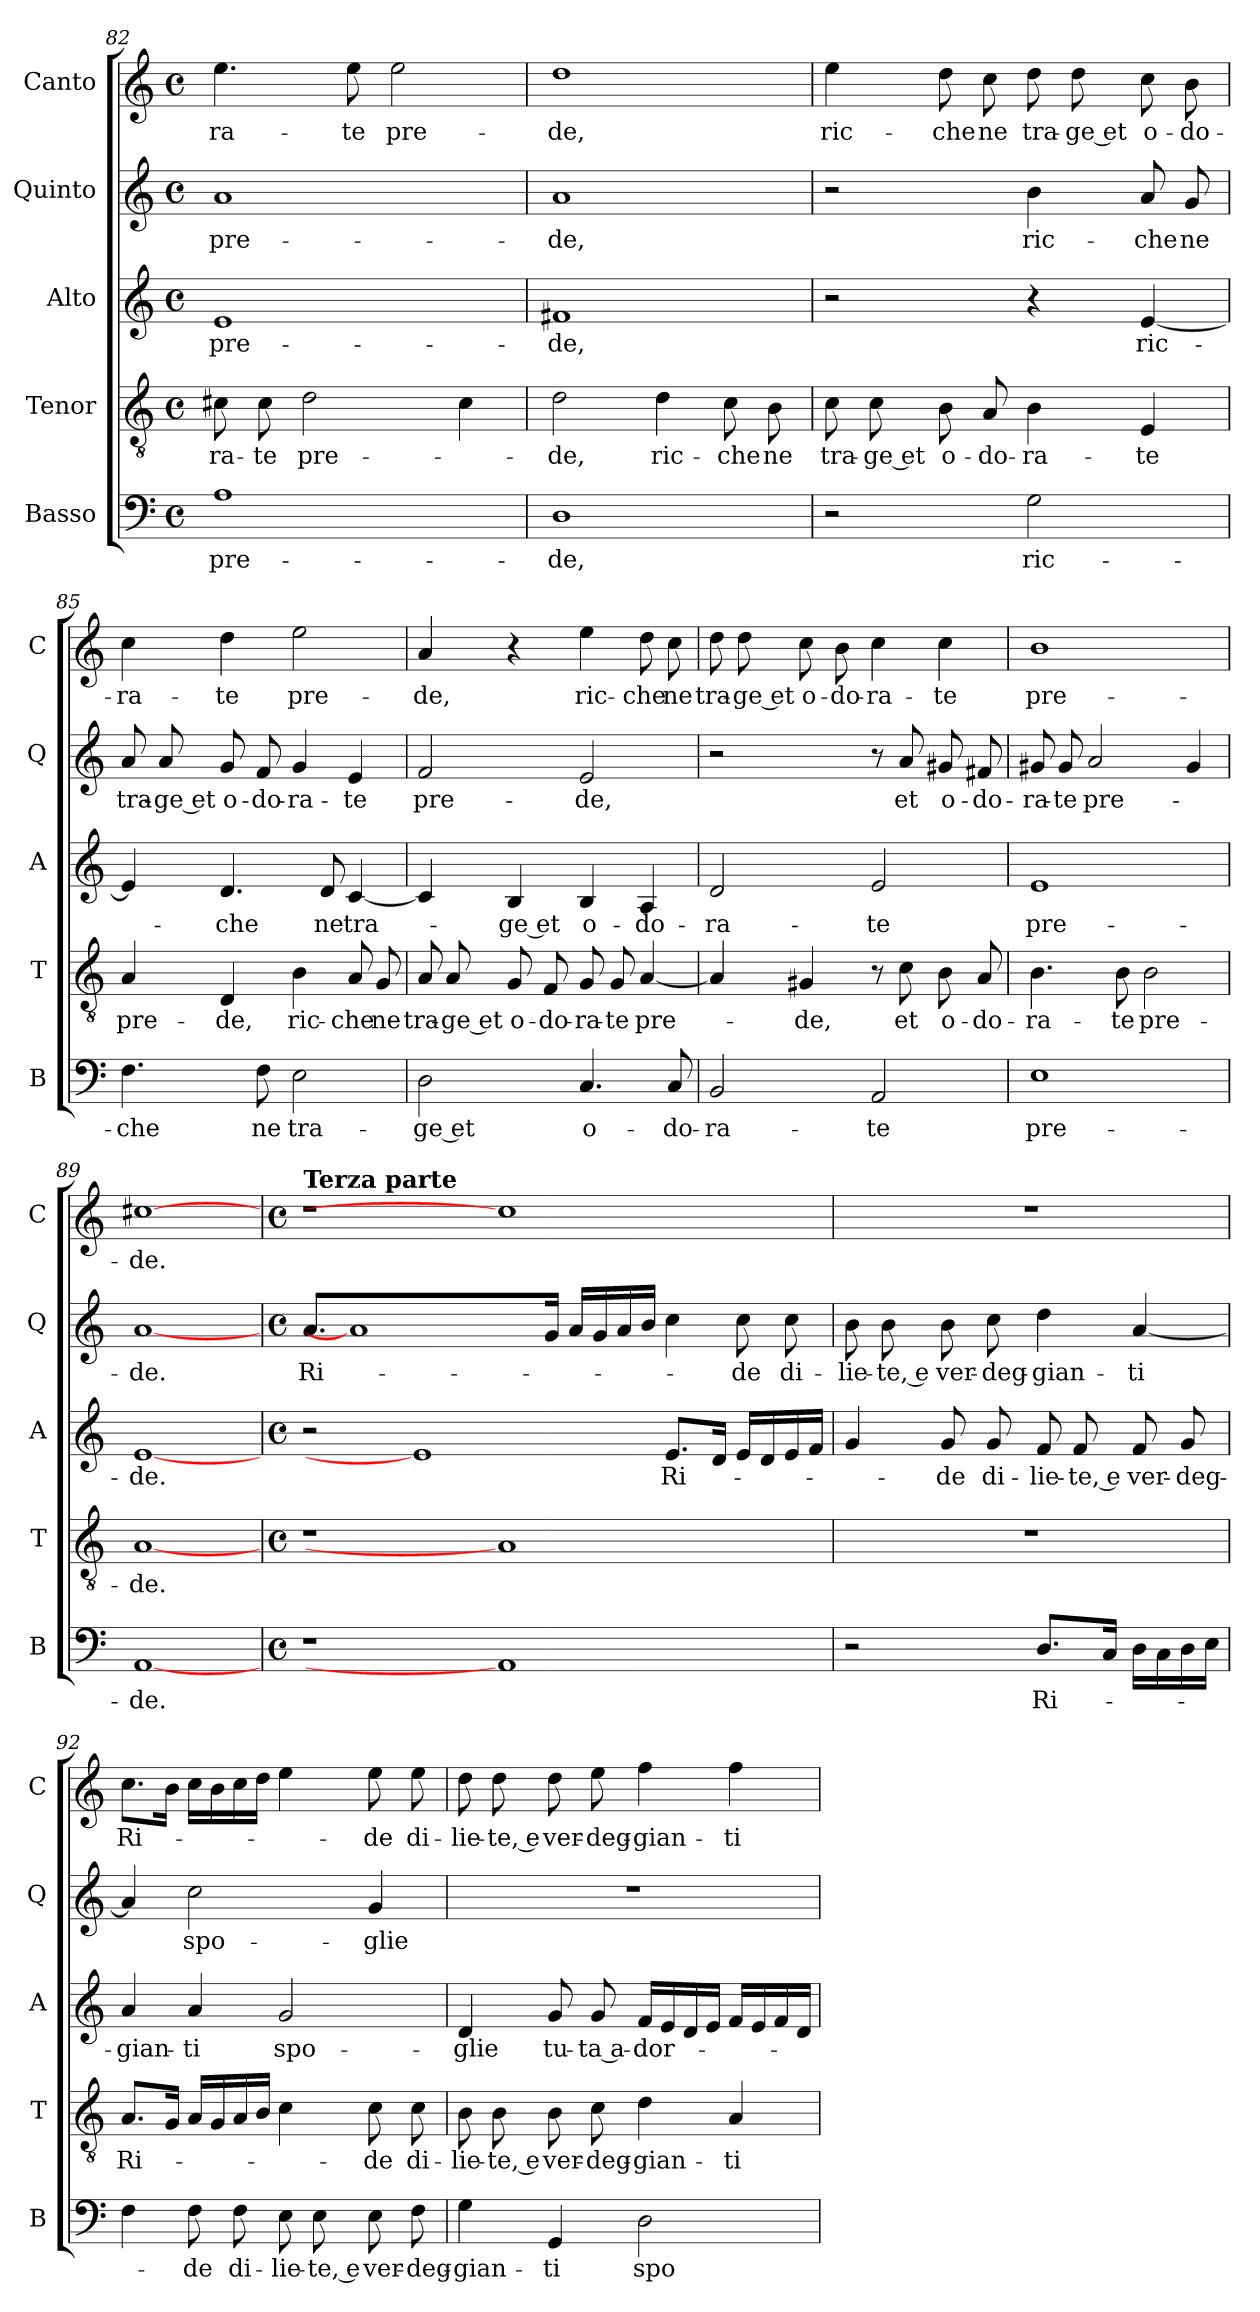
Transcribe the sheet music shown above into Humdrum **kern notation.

**kern	**text	**kern	**text	**kern	**text	**kern	**text	**kern	**text
*part5	*part5	*part4	*part4	*part3	*part3	*part2	*part2	*part1	*part1
*staff5	*staff5	*staff4	*staff4	*staff3	*staff3	*staff2	*staff2	*staff1	*staff1
*I"Basso	*	*I"Tenor	*	*I"Alto	*	*I"Quinto	*	*I"Canto	*
*I'B	*	*I'T	*	*I'A	*	*I'Q	*	*I'C	*
!!LO:LB:g=z
*clefF4	*	*clefGv2	*	*clefG2	*	*clefG2	*	*clefG2	*
*k[]	*	*k[]	*	*k[]	*	*k[]	*	*k[]	*
*C:	*	*C:	*	*C:	*	*C:	*	*C:	*
*M4/4	*	*M4/4	*	*M4/4	*	*M4/4	*	*M4/4	*
*met(c)	*	*met(c)	*	*met(c)	*	*met(c)	*	*met(c)	*
=82	=82	=82	=82	=82	=82	=82	=82	=82	=82
!	!LO:LY:b	!	!LO:LY:b	!	!LO:LY:b	!	!LO:LY:b	!	!LO:LY:b
1A	pre-	8c#X\	-ra-	1e	pre-	1a	pre-	4.ee\	-ra-
!	!	!	!LO:LY:b	!	!	!	!	!	!
.	.	8c#\	-te	.	.	.	.	.	.
!	!	!	!LO:LY:b	!	!	!	!	!	!
.	.	2d\	pre-	.	.	.	.	.	.
!	!	!	!	!	!	!	!	!	!LO:LY:b
.	.	.	.	.	.	.	.	8ee\	-te
!	!	!	!	!	!	!	!	!	!LO:LY:b
.	.	.	.	.	.	.	.	2ee\	pre-
.	.	4c#\	.	.	.	.	.	.	.
=83	=83	=83	=83	=83	=83	=83	=83	=83	=83
!	!LO:LY:b	!	!LO:LY:b	!	!LO:LY:b	!	!LO:LY:b	!	!LO:LY:b
1D	-de,	2d\	-de,	1f#X	-de,	1a	-de,	1dd	-de,
!	!	!	!LO:LY:b	!	!	!	!	!	!
.	.	4d\	ric-	.	.	.	.	.	.
!	!	!	!LO:LY:b	!	!	!	!	!	!
.	.	8c\	-che	.	.	.	.	.	.
!	!	!	!LO:LY:b	!	!	!	!	!	!
.	.	8B\	ne	.	.	.	.	.	.
=84	=84	=84	=84	=84	=84	=84	=84	=84	=84
!	!	!	!LO:LY:b	!	!	!	!	!	!LO:LY:b
2r	.	8c\	tra-	2r	.	2r	.	4ee\	ric-
!	!	!	!LO:LY:b	!	!	!	!	!	!
.	.	8c\	-ge et	.	.	.	.	.	.
!	!	!	!LO:LY:b	!	!	!	!	!	!LO:LY:b
.	.	8B\	o-	.	.	.	.	8dd\	-che
!	!	!	!LO:LY:b	!	!	!	!	!	!LO:LY:b
.	.	8A/	-do-	.	.	.	.	8cc\	ne
!	!LO:LY:b	!	!LO:LY:b	!	!	!	!LO:LY:b	!	!LO:LY:b
2G\	ric-	4B\	-ra-	4r	.	4b\	ric-	8dd\	tra-
!	!	!	!	!	!	!	!	!	!LO:LY:b
.	.	.	.	.	.	.	.	8dd\	-ge et
!	!	!	!LO:LY:b	!	!LO:LY:b	!	!LO:LY:b	!	!LO:LY:b
.	.	4E/	-te	[4e/	ric-	8a/	-che	8cc\	o-
!	!	!	!	!	!	!	!LO:LY:b	!	!LO:LY:b
.	.	.	.	.	.	8g/	ne	8b\	-do-
=85	=85	=85	=85	=85	=85	=85	=85	=85	=85
!	!LO:LY:b	!	!LO:LY:b	!	!	!	!LO:LY:b	!	!LO:LY:b
4.F\	-che	4A/	pre-	4e/]	.	8a/	tra-	4cc\	-ra-
!	!	!	!	!	!	!	!LO:LY:b	!	!
.	.	.	.	.	.	8a/	-ge et	.	.
!	!	!	!LO:LY:b	!	!LO:LY:b	!	!LO:LY:b	!	!LO:LY:b
.	.	4D/	-de,	4.d/	-che	8g/	o-	4dd\	-te
!	!LO:LY:b	!	!	!	!	!	!LO:LY:b	!	!
8F\	ne	.	.	.	.	8f/	-do-	.	.
!	!LO:LY:b	!	!LO:LY:b	!	!	!	!LO:LY:b	!	!LO:LY:b
2E\	tra-	4B\	ric-	.	.	4g/	-ra-	2ee\	pre-
!	!	!	!	!	!LO:LY:b	!	!	!	!
.	.	.	.	8d/	ne	.	.	.	.
!	!	!	!LO:LY:b	!	!LO:LY:b	!	!LO:LY:b	!	!
.	.	8A/	-che	[4c/	tra-	4e/	-te	.	.
!	!	!	!LO:LY:b	!	!	!	!	!	!
.	.	8G/	ne	.	.	.	.	.	.
!!LO:LB:g=z
=86	=86	=86	=86	=86	=86	=86	=86	=86	=86
!	!LO:LY:b	!	!LO:LY:b	!	!	!	!LO:LY:b	!	!LO:LY:b
2D\	-ge et	8A/	tra-	4c/]	.	2f/	pre-	4a/	-de,
!	!	!	!LO:LY:b	!	!	!	!	!	!
.	.	8A/	-ge et	.	.	.	.	.	.
!	!	!	!LO:LY:b	!	!LO:LY:b	!	!	!	!
.	.	8G/	o-	4B/	-ge et	.	.	4r	.
!	!	!	!LO:LY:b	!	!	!	!	!	!
.	.	8F/	-do-	.	.	.	.	.	.
!	!LO:LY:b	!	!LO:LY:b	!	!LO:LY:b	!	!LO:LY:b	!	!LO:LY:b
4.C/	o-	8G/	-ra-	4B/	o-	2e/	-de,	4ee\	ric-
!	!	!	!LO:LY:b	!	!	!	!	!	!
.	.	8G/	-te	.	.	.	.	.	.
!	!	!	!LO:LY:b	!	!LO:LY:b	!	!	!	!LO:LY:b
.	.	[4A/	pre-	4A/	-do-	.	.	8dd\	-che
!	!LO:LY:b	!	!	!	!	!	!	!	!LO:LY:b
8C/	-do-	.	.	.	.	.	.	8cc\	ne
=87	=87	=87	=87	=87	=87	=87	=87	=87	=87
!	!LO:LY:b	!	!	!	!LO:LY:b	!	!	!	!LO:LY:b
2BB/	-ra-	4A/]	.	2d/	-ra-	2r	.	8dd\	tra-
!	!	!	!	!	!	!	!	!	!LO:LY:b
.	.	.	.	.	.	.	.	8dd\	-ge et
!	!	!	!LO:LY:b	!	!	!	!	!	!LO:LY:b
.	.	4G#X/	-de,	.	.	.	.	8cc\	o-
!	!	!	!	!	!	!	!	!	!LO:LY:b
.	.	.	.	.	.	.	.	8b\	-do-
!	!LO:LY:b	!	!	!	!LO:LY:b	!	!	!	!LO:LY:b
2AA/	-te	8r	.	2e/	-te	8r	.	4cc\	-ra-
!	!	!	!LO:LY:b	!	!	!	!LO:LY:b	!	!
.	.	8c\	et	.	.	8a/	et	.	.
!	!	!	!LO:LY:b	!	!	!	!LO:LY:b	!	!LO:LY:b
.	.	8B\	o-	.	.	8g#X/	o-	4cc\	-te
!	!	!	!LO:LY:b	!	!	!	!LO:LY:b	!	!
.	.	8A/	-do-	.	.	8f#X/	-do-	.	.
=88	=88	=88	=88	=88	=88	=88	=88	=88	=88
!	!LO:LY:b	!	!LO:LY:b	!	!LO:LY:b	!	!LO:LY:b	!	!LO:LY:b
1E	pre-	4.B\	-ra-	1e	pre-	8g#X/	-ra-	1b	pre-
!	!	!	!	!	!	!	!LO:LY:b	!	!
.	.	.	.	.	.	8g#/	-te	.	.
!	!	!	!	!	!	!	!LO:LY:b	!	!
.	.	.	.	.	.	2a/	pre-	.	.
!	!	!	!LO:LY:b	!	!	!	!	!	!
.	.	8B\	-te	.	.	.	.	.	.
!	!	!	!LO:LY:b	!	!	!	!	!	!
.	.	2B\	pre-	.	.	.	.	.	.
.	.	.	.	.	.	4g#/	.	.	.
=89	=89	=89	=89	=89	=89	=89	=89	=89	=89
!	!LO:LY:b	!	!LO:LY:b	!	!LO:LY:b	!	!LO:LY:b	!	!LO:LY:b
[1AA	-de.	[1A	-de.	[1e	-de.	[1a	-de.	[1cc#X	-de.
!!LO:PB:g=z
=90!	=90!	=90!	=90!	=90!	=90!	=90!	=90!	=90!	=90!
*M4/4	*	*M4/4	*	*M4/4	*	*M4/4	*	*M4/4	*
*met(c)	*	*met(c)	*	*met(c)	*	*met(c)	*	*met(c)	*
!	!	!	!	!	!	!	!	!LO:TX:a:B:t=Terza parte	!
!	!	!	!	!	!	!	!LO:LY:b	!	!
1r	.	1r	.	2r	.	8.a/L	Ri-	1r	.
.	.	.	.	.	.	1a]	.	.	.
.	.	.	.	1e]	.	.	.	.	.
1AA]	.	1A]	.	.	.	.	.	1cc#]	.
.	.	.	.	.	.	16g/Jk	.	.	.
.	.	.	.	.	.	16a/LL	.	.	.
.	.	.	.	.	.	16g/	.	.	.
.	.	.	.	.	.	16a/	.	.	.
.	.	.	.	.	.	16b/JJ	.	.	.
!	!	!	!	!	!LO:LY:b	!	!	!	!
.	.	.	.	8.e/L	Ri-	4cc\	.	.	.
.	.	.	.	16d/Jk	.	.	.	.	.
!	!	!	!	!	!	!	!LO:LY:b	!	!
.	.	.	.	16e/LL	.	8cc\	-de	.	.
.	.	.	.	16d/	.	.	.	.	.
!	!	!	!	!	!	!	!LO:LY:b	!	!
.	.	.	.	16e/	.	8cc\	di-	.	.
.	.	.	.	16f/JJ	.	.	.	.	.
=91	=91	=91	=91	=91	=91	=91	=91	=91	=91
!	!	!	!	!	!	!	!LO:LY:b	!	!
2r	.	1r	.	4g/	.	8b\	-lie-	1r	.
!	!	!	!	!	!	!	!LO:LY:b	!	!
.	.	.	.	.	.	8b\	-te, e	.	.
!	!	!	!	!	!LO:LY:b	!	!LO:LY:b	!	!
.	.	.	.	8g/	-de	8b\	ver-	.	.
!	!	!	!	!	!LO:LY:b	!	!LO:LY:b	!	!
.	.	.	.	8g/	di-	8cc\	-deg-	.	.
!	!LO:LY:b	!	!	!	!LO:LY:b	!	!LO:LY:b	!	!
8.D/L	Ri-	.	.	8f/	-lie-	4dd\	-gian-	.	.
!	!	!	!	!	!LO:LY:b	!	!	!	!
.	.	.	.	8f/	-te, e	.	.	.	.
16C/Jk	.	.	.	.	.	.	.	.	.
!	!	!	!	!	!LO:LY:b	!	!LO:LY:b	!	!
16D\LL	.	.	.	8f/	ver-	[4a/	-ti	.	.
16C\	.	.	.	.	.	.	.	.	.
!	!	!	!	!	!LO:LY:b	!	!	!	!
16D\	.	.	.	8g/	-deg-	.	.	.	.
16E\JJ	.	.	.	.	.	.	.	.	.
=92	=92	=92	=92	=92	=92	=92	=92	=92	=92
!	!	!	!LO:LY:b	!	!LO:LY:b	!	!	!	!LO:LY:b
4F\	.	8.A/L	Ri-	4a/	-gian-	4a/]	.	8.cc\L	Ri-
.	.	16G/Jk	.	.	.	.	.	16b\Jk	.
!	!LO:LY:b	!	!	!	!LO:LY:b	!	!LO:LY:b	!	!
8F\	-de	16A/LL	.	4a/	-ti	2cc\	spo-	16cc\LL	.
.	.	16G/	.	.	.	.	.	16b\	.
!	!LO:LY:b	!	!	!	!	!	!	!	!
8F\	di-	16A/	.	.	.	.	.	16cc\	.
.	.	16B/JJ	.	.	.	.	.	16dd\JJ	.
!	!LO:LY:b	!	!	!	!LO:LY:b	!	!	!	!
8E\	-lie-	4c\	.	2g/	spo-	.	.	4ee\	.
!	!LO:LY:b	!	!	!	!	!	!	!	!
8E\	-te, e	.	.	.	.	.	.	.	.
!	!LO:LY:b	!	!LO:LY:b	!	!	!	!LO:LY:b	!	!LO:LY:b
8E\	ver-	8c\	-de	.	.	4g/	-glie	8ee\	-de
!	!LO:LY:b	!	!LO:LY:b	!	!	!	!	!	!LO:LY:b
8F\	-deg-	8c\	di-	.	.	.	.	8ee\	di-
!!LO:LB:g=z
=93	=93	=93	=93	=93	=93	=93	=93	=93	=93
!	!LO:LY:b	!	!LO:LY:b	!	!LO:LY:b	!	!	!	!LO:LY:b
4G\	-gian-	8B\	-lie-	4d/	-glie	1r	.	8dd\	-lie-
!	!	!	!LO:LY:b	!	!	!	!	!	!LO:LY:b
.	.	8B\	-te, e	.	.	.	.	8dd\	-te, e
!	!LO:LY:b	!	!LO:LY:b	!	!LO:LY:b	!	!	!	!LO:LY:b
4GG/	-ti	8B\	ver-	8g/	tu-	.	.	8dd\	ver-
!	!	!	!LO:LY:b	!	!LO:LY:b	!	!	!	!LO:LY:b
.	.	8c\	-deg-	8g/	-ta a-	.	.	8ee\	-deg-
!	!LO:LY:b	!	!LO:LY:b	!	!LO:LY:b	!	!	!	!LO:LY:b
2D\	spo-	4d\	-gian-	16f/LL	-dor-	.	.	4ff\	-gian-
.	.	.	.	16e/	.	.	.	.	.
.	.	.	.	16d/	.	.	.	.	.
.	.	.	.	16e/JJ	.	.	.	.	.
!	!	!	!LO:LY:b	!	!	!	!	!	!LO:LY:b
.	.	4A/	-ti	16f/LL	.	.	.	4ff\	-ti
.	.	.	.	16e/	.	.	.	.	.
.	.	.	.	16f/	.	.	.	.	.
.	.	.	.	16d/JJ	.	.	.	.	.
=	=	=	=	=	=	=	=	=	=
*-	*-	*-	*-	*-	*-	*-	*-	*-	*-
